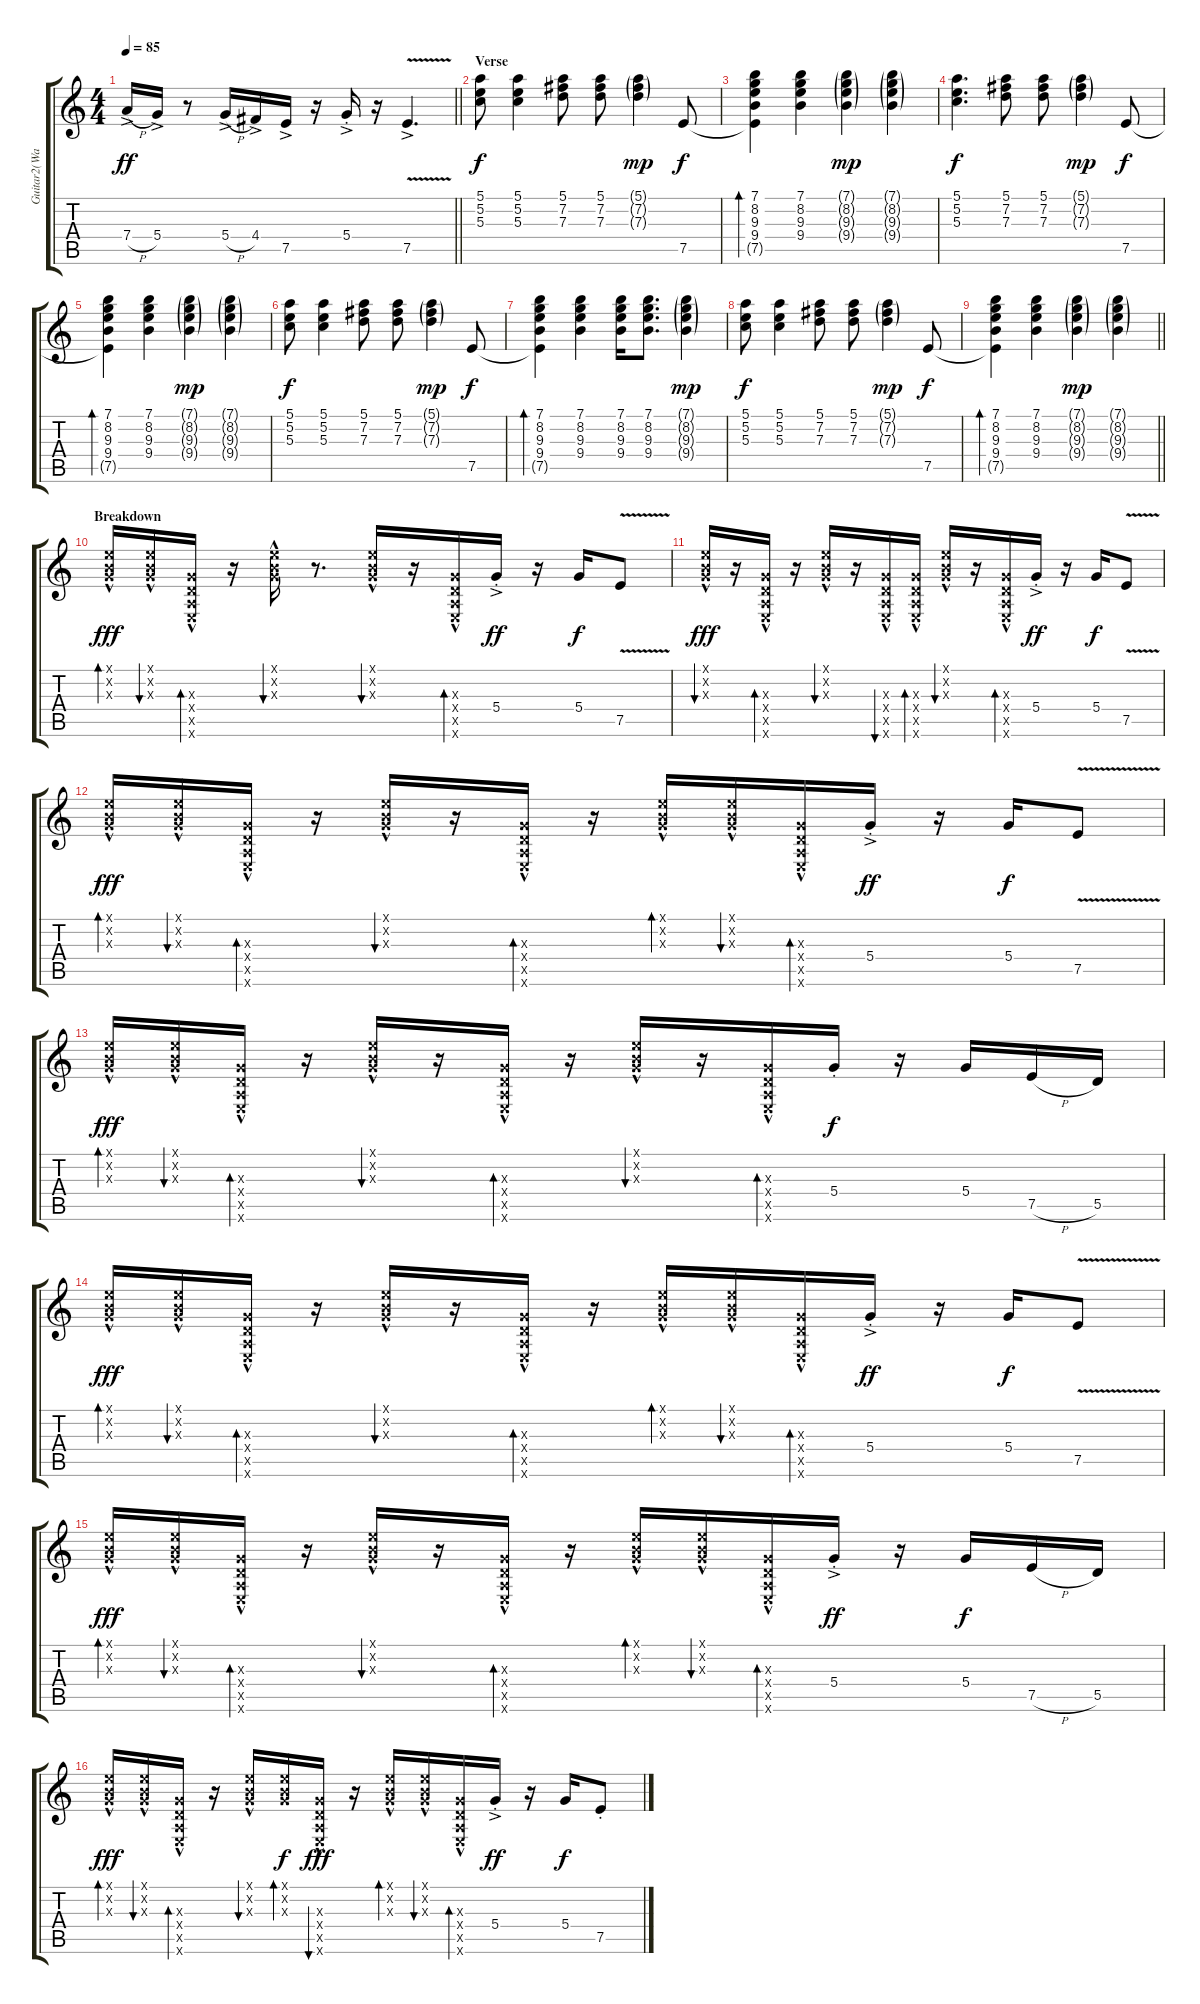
\track ("Guitar2(WahWah)" "Guitar2(Wa") {instrument overdrivenguitar}
\staff {score tabs}
\tuning (E4 B3 G3 D3 A2 E2) {hide}
\ts (4 4)
\tempo 85
\clef g2
\barLineRight lightlight
\ks c
7.4{h ac}.16{dy ff} 5.4{ac}.16 r.8 5.4{h ac}.16 4.4{ac}.16 7.5{ac}.16 r.16 5.4{ac st}.16 r.16 7.5{v ac}.4{d} |
\section ("" "Verse")
(5.1 5.2 5.3).8{dy f} (5.1 5.2 5.3).4 (5.1 7.2 7.3).8 (5.1 7.2 7.3).8 (5.1{g} 7.2{g} 7.3{g}).4{dy mp} 7.5.8{dy f} |
(7.1 8.2 9.3 9.4 7.5{t}).4{bd 120} (7.1 8.2 9.3 9.4).4 (7.1{g} 8.2{g} 9.3{g} 9.4{g}).4{dy mp} (7.1{g} 8.2{g} 9.3{g} 9.4{g}).4 |
(5.1 5.2 5.3).4{d dy f} (5.1 7.2 7.3).8 (5.1 7.2 7.3).8 (5.1{g} 7.2{g} 7.3{g}).4{dy mp} 7.5.8{dy f} |
(7.1 8.2 9.3 9.4 7.5{t}).4{bd 120} (7.1 8.2 9.3 9.4).4 (7.1{g} 8.2{g} 9.3{g} 9.4{g}).4{dy mp} (7.1{g} 8.2{g} 9.3{g} 9.4{g}).4 |
(5.1 5.2 5.3).8{dy f} (5.1 5.2 5.3).4 (5.1 7.2 7.3).8 (5.1 7.2 7.3).8 (5.1{g} 7.2{g} 7.3{g}).4{dy mp} 7.5.8{dy f} |
(7.1 8.2 9.3 9.4 7.5{t}).4{bd 120} (7.1 8.2 9.3 9.4).4 (7.1 8.2 9.3 9.4).16 (7.1 8.2 9.3 9.4).8{d} (7.1{g} 8.2{g} 9.3{g} 9.4{g}).4{dy mp} |
(5.1 5.2 5.3).8{dy f} (5.1 5.2 5.3).4 (5.1 7.2 7.3).8 (5.1 7.2 7.3).8 (5.1{g} 7.2{g} 7.3{g}).4{dy mp} 7.5.8{dy f} |
\barLineRight lightlight
(7.1 8.2 9.3 9.4 7.5{t}).4{bd 120} (7.1 8.2 9.3 9.4).4 (7.1{g} 8.2{g} 9.3{g} 9.4{g}).4{dy mp} (7.1{g} 8.2{g} 9.3{g} 9.4{g}).4 |
\section ("" "Breakdown")
(0.1{hac x} 0.2{hac x} 0.3{hac x}).16{bd 60 dy fff} (0.1{hac x} 0.2{hac x} 0.3{hac x}).16{bu 60} (0.3{hac x} 0.4{hac x} 0.5{hac x} 0.6{hac x}).16{bd 60} r.16 (0.1{hac x} 0.2{hac x} 0.3{hac x}).16{bu 60} r.8{d} (0.1{hac x} 0.2{hac x} 0.3{hac x}).16{bu 60} r.16 (0.3{hac x} 0.4{hac x} 0.5{hac x} 0.6{hac x}).16{bd 60} 5.4{ac st}.16{dy ff} r.16 5.4.16{dy f} 7.5{v}.8 |
(0.1{hac x} 0.2{hac x} 0.3{hac x}).16{bu 60 dy fff} r.16 (0.3{hac x} 0.4{hac x} 0.5{hac x} 0.6{hac x}).16{bd 60} r.16 (0.1{hac x} 0.2{hac x} 0.3{hac x}).16{bu 60} r.16 (0.3{hac x} 0.4{hac x} 0.5{hac x} 0.6{hac x}).16{bu 60} (0.3{hac x} 0.4{hac x} 0.5{hac x} 0.6{hac x}).16{bd 60} (0.1{hac x} 0.2{hac x} 0.3{hac x}).16{bu 60} r.16 (0.3{hac x} 0.4{hac x} 0.5{hac x} 0.6{hac x}).16{bd 60} 5.4{ac st}.16{dy ff} r.16 5.4.16{dy f} 7.5{v}.8 |
(0.1{hac x} 0.2{hac x} 0.3{hac x}).16{bd 60 dy fff} (0.1{hac x} 0.2{hac x} 0.3{hac x}).16{bu 60} (0.3{hac x} 0.4{hac x} 0.5{hac x} 0.6{hac x}).16{bd 60} r.16 (0.1{hac x} 0.2{hac x} 0.3{hac x}).16{bu 60} r.16 (0.3{hac x} 0.4{hac x} 0.5{hac x} 0.6{hac x}).16{bd 60} r.16 (0.1{hac x} 0.2{hac x} 0.3{hac x}).16{bd 60} (0.1{hac x} 0.2{hac x} 0.3{hac x}).16{bu 60} (0.3{hac x} 0.4{hac x} 0.5{hac x} 0.6{hac x}).16{bd 60} 5.4{ac st}.16{dy ff} r.16 5.4.16{dy f} 7.5{v}.8 |
(0.1{hac x} 0.2{hac x} 0.3{hac x}).16{bd 60 dy fff} (0.1{hac x} 0.2{hac x} 0.3{hac x}).16{bu 60} (0.3{hac x} 0.4{hac x} 0.5{hac x} 0.6{hac x}).16{bd 60} r.16 (0.1{hac x} 0.2{hac x} 0.3{hac x}).16{bu 60} r.16 (0.3{hac x} 0.4{hac x} 0.5{hac x} 0.6{hac x}).16{bd 60} r.16 (0.1{hac x} 0.2{hac x} 0.3{hac x}).16{bu 60} r.16 (0.3{hac x} 0.4{x} 0.5{x} 0.6{x}).16{bd 60} 5.4{st}.16{dy f} r.16 5.4.16 7.5{h}.16 5.5.16 |
(0.1{hac x} 0.2{hac x} 0.3{hac x}).16{bd 60 dy fff} (0.1{hac x} 0.2{hac x} 0.3{hac x}).16{bu 60} (0.3{hac x} 0.4{hac x} 0.5{hac x} 0.6{hac x}).16{bd 60} r.16 (0.1{hac x} 0.2{hac x} 0.3{hac x}).16{bu 60} r.16 (0.3{hac x} 0.4{hac x} 0.5{hac x} 0.6{hac x}).16{bd 60} r.16 (0.1{hac x} 0.2{hac x} 0.3{hac x}).16{bd 60} (0.1{hac x} 0.2{hac x} 0.3{hac x}).16{bu 60} (0.3{hac x} 0.4{hac x} 0.5{hac x} 0.6{hac x}).16{bd 60} 5.4{ac st}.16{dy ff} r.16 5.4.16{dy f} 7.5{v}.8 |
(0.1{hac x} 0.2{hac x} 0.3{hac x}).16{bd 60 dy fff} (0.1{hac x} 0.2{hac x} 0.3{hac x}).16{bu 60} (0.3{hac x} 0.4{hac x} 0.5{hac x} 0.6{hac x}).16{bd 60} r.16 (0.1{hac x} 0.2{hac x} 0.3{hac x}).16{bu 60} r.16 (0.3{hac x} 0.4{hac x} 0.5{hac x} 0.6{hac x}).16{bd 60} r.16 (0.1{hac x} 0.2{hac x} 0.3{hac x}).16{bd 60} (0.1{hac x} 0.2{hac x} 0.3{hac x}).16{bu 60} (0.3{hac x} 0.4{hac x} 0.5{hac x} 0.6{hac x}).16{bd 60} 5.4{ac st}.16{dy ff} r.16 5.4.16{dy f} 7.5{h}.16 5.5.16 |
(0.1{hac x} 0.2{hac x} 0.3{hac x}).16{bd 60 dy fff} (0.1{hac x} 0.2{hac x} 0.3{hac x}).16{bu 60} (0.3{hac x} 0.4{hac x} 0.5{hac x} 0.6{hac x}).16{bd 60} r.16 (0.1{hac x} 0.2{hac x} 0.3{hac x}).16{bu 60} (0.1{x} 0.2{x} 0.3{x}).16{bd 60 dy f} (0.3{hac x} 0.4{hac x} 0.5{hac x} 0.6{hac x}).16{bu 60 dy fff} r.16 (0.1{hac x} 0.2{hac x} 0.3{hac x}).16{bd 60} (0.1{hac x} 0.2{hac x} 0.3{hac x}).16{bu 60} (0.3{hac x} 0.4{hac x} 0.5{hac x} 0.6{hac x}).16{bd 60} 5.4{ac st}.16{dy ff} r.16 5.4.16{dy f} 7.5{st}.8
